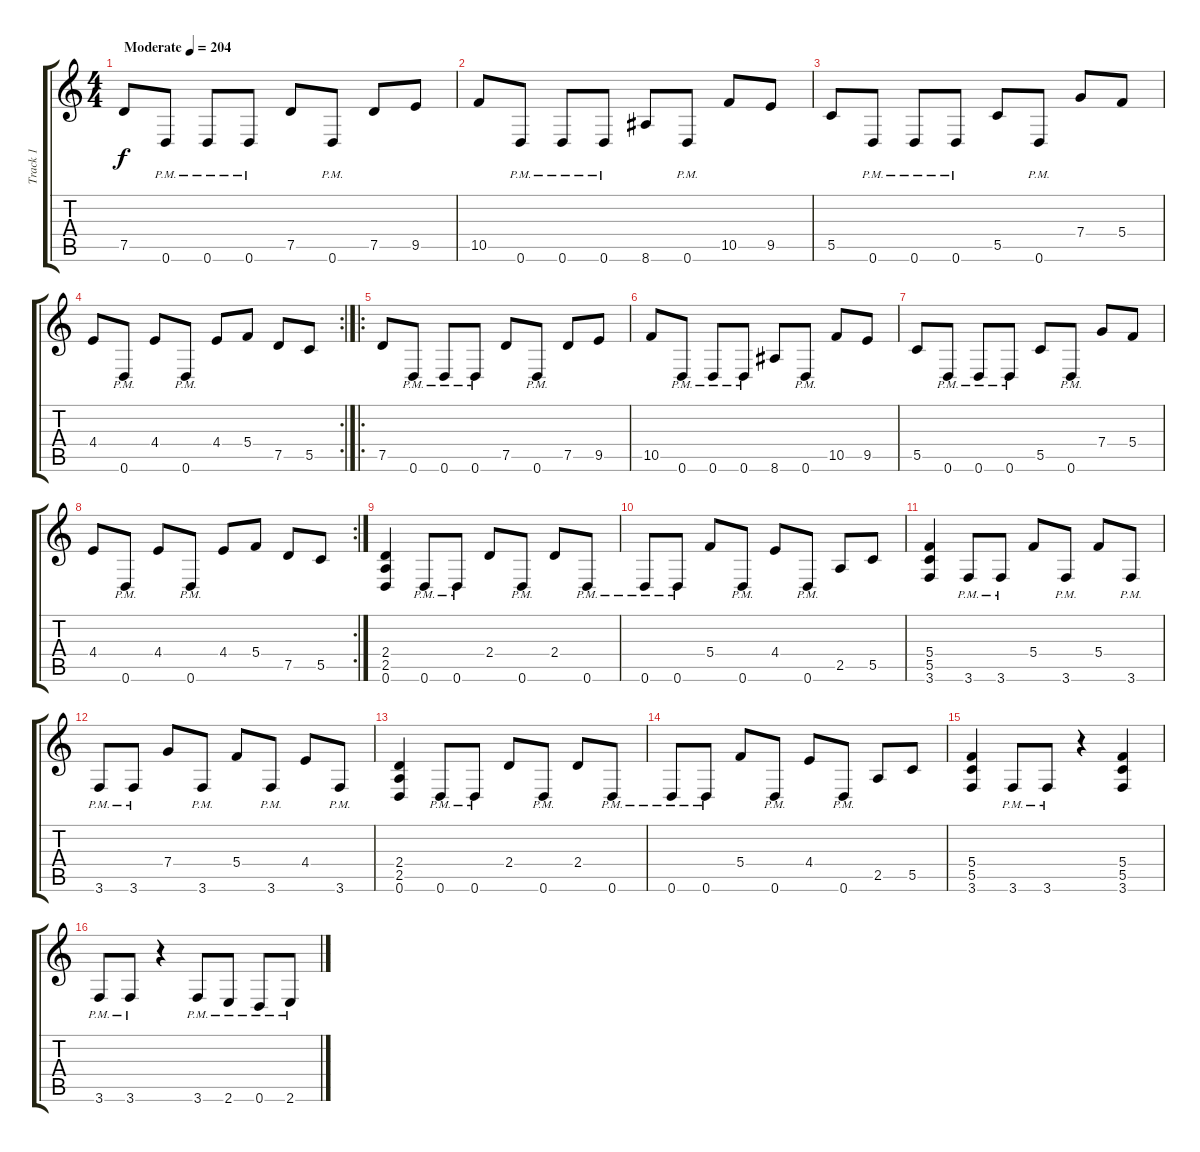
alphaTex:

\track ("Track 1" "Track 1") {instrument distortionguitar}
\staff {score tabs}
\tuning (D4 A3 F3 C3 G2 D2) {hide}
\ts (4 4)
\tempo (204 "Moderate")
\clef g2
\ks c
7.5.8{dy f instrument distortionguitar} 0.6{pm}.8 0.6{pm}.8 0.6{pm}.8 7.5.8 0.6{pm}.8 7.5.8 9.5.8 |
10.5.8 0.6{pm}.8 0.6{pm}.8 0.6{pm}.8 8.6.8 0.6{pm}.8 10.5.8 9.5.8 |
5.5.8 0.6{pm}.8 0.6{pm}.8 0.6{pm}.8 5.5.8 0.6{pm}.8 7.4.8 5.4.8 |
\rc 2
4.4.8 0.6{pm}.8 4.4.8 0.6{pm}.8 4.4.8 5.4.8 7.5.8 5.5.8 |
\ro
7.5.8 0.6{pm}.8 0.6{pm}.8 0.6{pm}.8 7.5.8 0.6{pm}.8 7.5.8 9.5.8 |
10.5.8 0.6{pm}.8 0.6{pm}.8 0.6{pm}.8 8.6.8 0.6{pm}.8 10.5.8 9.5.8 |
5.5.8 0.6{pm}.8 0.6{pm}.8 0.6{pm}.8 5.5.8 0.6{pm}.8 7.4.8 5.4.8 |
\rc 2
4.4.8 0.6{pm}.8 4.4.8 0.6{pm}.8 4.4.8 5.4.8 7.5.8 5.5.8 |
(2.4 2.5 0.6).4 0.6{pm}.8 0.6{pm}.8 2.4.8 0.6{pm}.8 2.4.8 0.6{pm}.8 |
0.6{pm}.8 0.6{pm}.8 5.4.8 0.6{pm}.8 4.4.8 0.6{pm}.8 2.5.8 5.5.8 |
(5.4 5.5 3.6).4 3.6{pm}.8 3.6{pm}.8 5.4.8 3.6{pm}.8 5.4.8 3.6{pm}.8 |
3.6{pm}.8 3.6{pm}.8 7.4.8 3.6{pm}.8 5.4.8 3.6{pm}.8 4.4.8 3.6{pm}.8 |
(2.4 2.5 0.6).4 0.6{pm}.8 0.6{pm}.8 2.4.8 0.6{pm}.8 2.4.8 0.6{pm}.8 |
0.6{pm}.8 0.6{pm}.8 5.4.8 0.6{pm}.8 4.4.8 0.6{pm}.8 2.5.8 5.5.8 |
(5.4 5.5 3.6).4 3.6{pm}.8 3.6{pm}.8 r.4 (5.4 5.5 3.6).4 |
3.6{pm}.8 3.6{pm}.8 r.4 3.6{pm}.8 2.6{pm}.8 0.6{pm}.8 2.6{pm}.8
